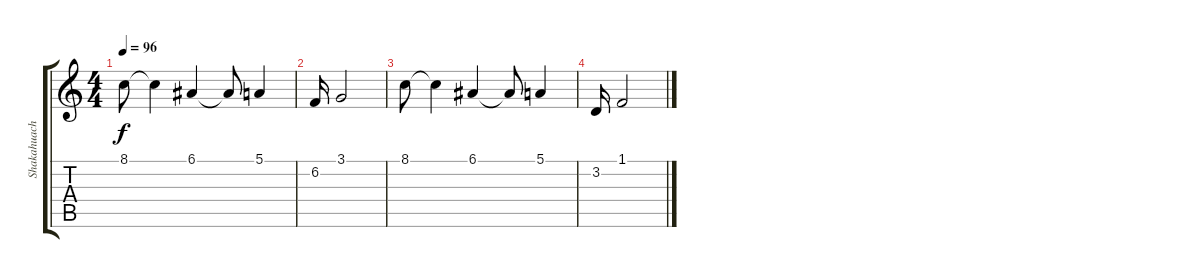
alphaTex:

\track ("Shakahuachi" "Shakahuach") {instrument panflute}
\staff {score tabs}
\tuning (E4 B3 G3 D3 A2 E2) {hide}
\ts (4 4)
\tempo 96
\clef g2
\ks c
8.1.8{dy f} 8.1{t}.4 6.1.4 6.1{t}.8 5.1.4 |
6.2.16 3.1.2 |
8.1.8 8.1{t}.4 6.1.4 6.1{t}.8 5.1.4 |
3.2.16 1.1.2
